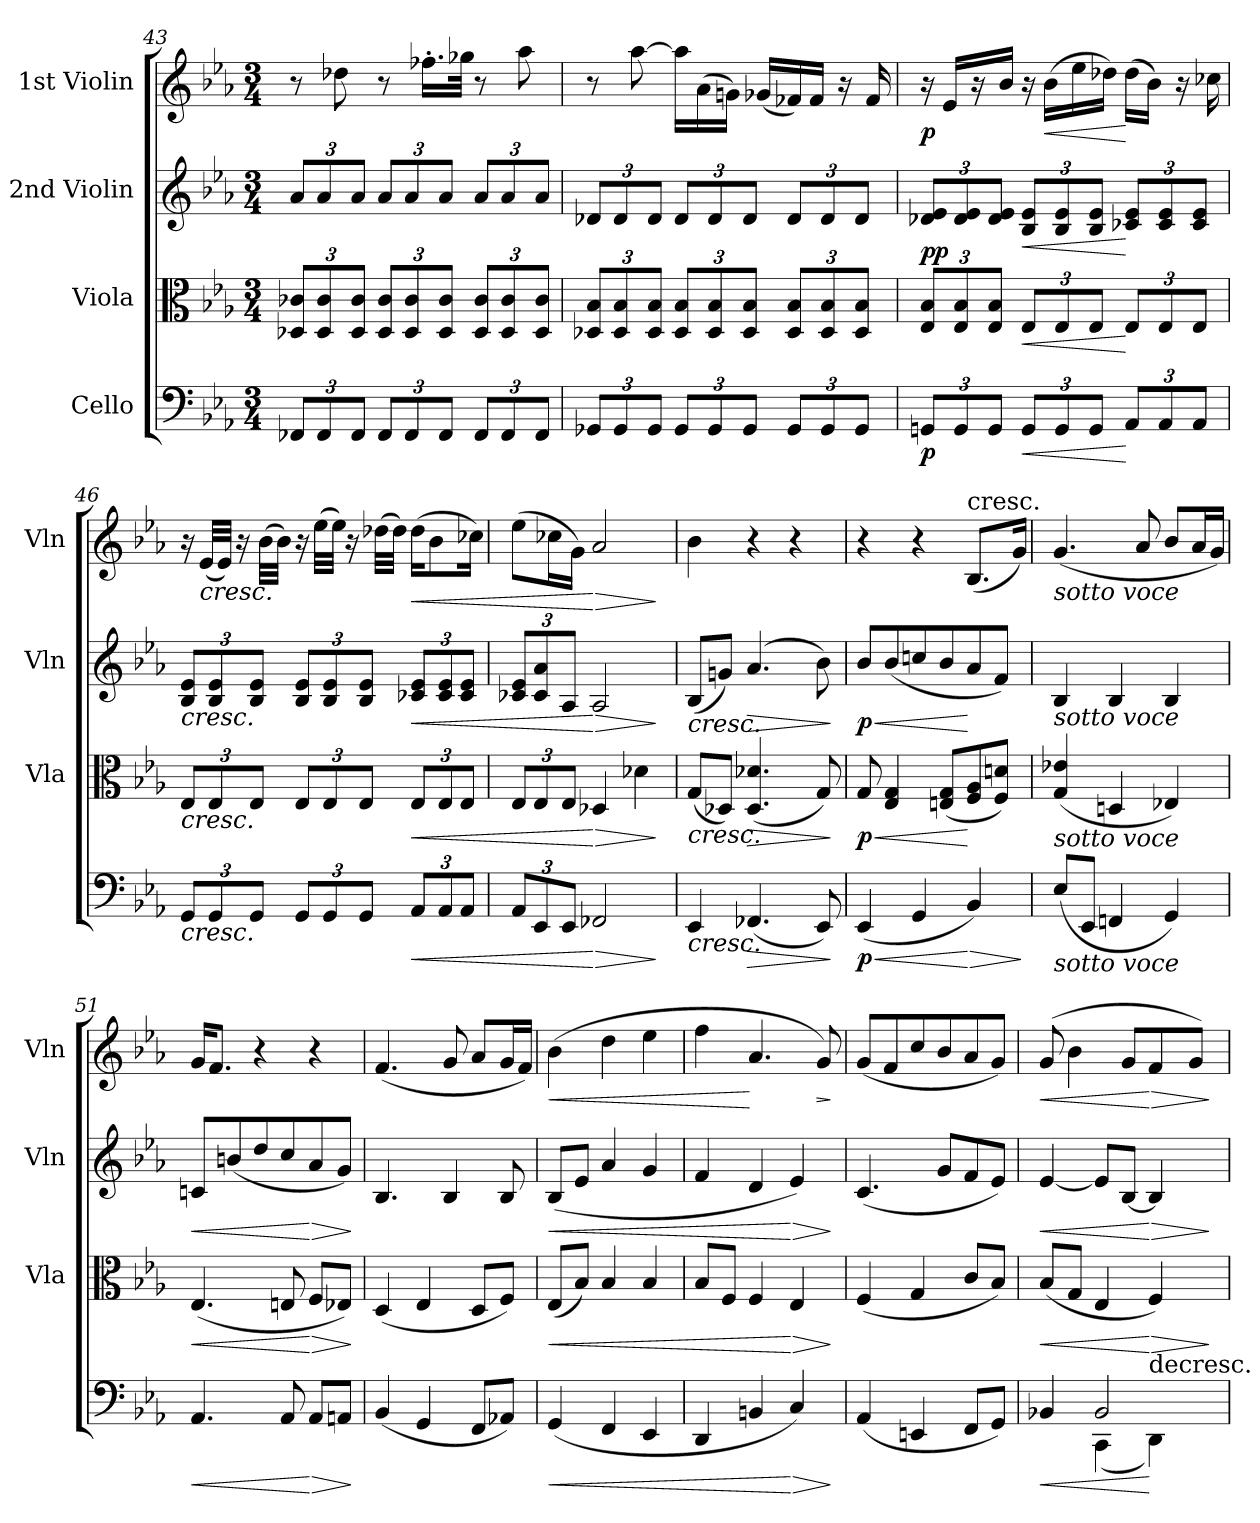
**kern	**dynam	**kern	**dynam	**kern	**dynam	**kern	**dynam
*part4	*part4	*part3	*part3	*part2	*part2	*part1	*part1
*staff4	*staff4	*staff3	*staff3	*staff2	*staff2	*staff1	*staff1
*I"Cello	*	*I"Viola	*	*I"2nd Violin	*	*I"1st Violin	*
*	*	*I'Vla	*	*I'Vln	*	*I'Vln	*
*clefF4	*	*clefC3	*	*clefG2	*	*clefG2	*
*k[b-e-a-]	*	*k[b-e-a-]	*	*k[b-e-a-]	*	*k[b-e-a-]	*
*E-:	*	*E-:	*	*E-:	*	*E-:	*
*M3/4	*	*M3/4	*	*M3/4	*	*M3/4	*
=43	=43	=43	=43	=43	=43	=43	=43
12FF-XL	.	12D-X 12c-XL	.	12a-L	.	8r	.
12FF-	.	12D- 12c-	.	12a-	.	.	.
.	.	.	.	.	.	8dd-X	.
12FF-J	.	12D- 12c-J	.	12a-J	.	.	.
12FF-L	.	12D- 12c-L	.	12a-L	.	8r	.
12FF-	.	12D- 12c-	.	12a-	.	.	.
.	.	.	.	.	.	16.ff-X'LL	.
12FF-J	.	12D- 12c-J	.	12a-J	.	.	.
.	.	.	.	.	.	32gg-XJJk	.
12FF-L	.	12D- 12c-L	.	12a-L	.	8r	.
12FF-	.	12D- 12c-	.	12a-	.	.	.
.	.	.	.	.	.	8aa-	.
12FF-J	.	12D- 12c-J	.	12a-J	.	.	.
=44	=44	=44	=44	=44	=44	=44	=44
12GG-XL	.	12D-X 12B-L	.	12d-XL	.	8r	.
12GG-	.	12D- 12B-	.	12d-	.	.	.
.	.	.	.	.	.	[8aa-	.
12GG-J	.	12D- 12B-J	.	12d-J	.	.	.
12GG-L	.	12D- 12B-L	.	12d-L	.	16aa-LL]	.
.	.	.	.	.	.	(16a-	.
12GG-	.	12D- 12B-	.	12d-	.	.	.
.	.	.	.	.	.	16gnJJ)	.
12GG-J	.	12D- 12B-J	.	12d-J	.	.	.
.	.	.	.	.	.	(16g-XLL	.
12GG-L	.	12D- 12B-L	.	12d-L	.	16f-X)	.
.	.	.	.	.	.	16f-JJ	.
12GG-	.	12D- 12B-	.	12d-	.	.	.
.	.	.	.	.	.	16r	.
12GG-J	.	12D- 12B-J	.	12d-J	.	.	.
.	.	.	.	.	.	16f-	.
=45	=45	=45	=45	=45	=45	=45	=45
!	!	!	!LO:DY:a	!	!	!	!
12GGnL	p	12E- 12B-L	pp	12d-X 12e-L	.	16r	p
.	.	.	.	.	.	16e-LL	.
12GG	.	12E- 12B-	.	12d- 12e-	.	.	.
.	.	.	.	.	.	16r	.
12GGJ	.	12E- 12B-J	.	12d- 12e-J	.	.	.
.	.	.	.	.	.	16b-JJ	.
!	!LO:HP:b	!	!LO:HP:b	!	!LO:HP:b	!	!
12GGL	<	12E-L	<	12B- 12e-L	<	16r	.
!	!	!	!	!	!	!	!LO:HP:b
.	.	.	.	.	.	(16b-LL	<
12GG	.	12E-	.	12B- 12e-	.	.	.
.	.	.	.	.	.	16ee-	.
12GGJ	.	12E-J	.	12B- 12e-J	.	.	.
.	.	.	.	.	.	16dd-XJJ)	.
12AA-L	[	12E-L	[	12c-X 12e-L	[	(16dd-LL	[
.	.	.	.	.	.	16b-JJ)	.
12AA-	.	12E-	.	12c- 12e-	.	.	.
.	.	.	.	.	.	16r	.
12AA-J	.	12E-J	.	12c- 12e-J	.	.	.
.	.	.	.	.	.	16cc-X	.
=46	=46	=46	=46	=46	=46	=46	=46
!	!	!	!	!LO:TX:b:i:t=cresc.	!	!	!
!	!	!LO:TX:b:i:t=cresc.	!	!	!	!	!
!LO:TX:b:i:t=cresc.	!	!	!	!	!	!	!
12GGL	.	12E-L	.	12B- 12e-L	.	16r	.
!	!	!	!	!	!	!LO:TX:b:i:t=cresc.	!
.	.	.	.	.	.	(32e-LLL	.
12GG	.	12E-	.	12B- 12e-	.	.	.
.	.	.	.	.	.	32e-JJJ)	.
.	.	.	.	.	.	16r	.
12GGJ	.	12E-J	.	12B- 12e-J	.	.	.
.	.	.	.	.	.	(32b-LLL	.
.	.	.	.	.	.	32b-JJJ)	.
12GGL	.	12E-L	.	12B- 12e-L	.	16r	.
.	.	.	.	.	.	(32ee-LLL	.
12GG	.	12E-	.	12B- 12e-	.	.	.
.	.	.	.	.	.	32ee-JJJ)	.
.	.	.	.	.	.	16r	.
12GGJ	.	12E-J	.	12B- 12e-J	.	.	.
.	.	.	.	.	.	(32dd-XLLL	.
.	.	.	.	.	.	32dd-JJJ)	.
!	!LO:HP:b	!	!LO:HP:b	!	!LO:HP:b	!	!LO:HP:b
12AA-L	<	12E-L	<	12c-X 12e-L	<	(16dd-KL	<
.	.	.	.	.	.	8b-	.
12AA-	.	12E-	.	12c- 12e-	.	.	.
12AA-J	.	12E-J	.	12c- 12e-J	.	.	.
.	.	.	.	.	.	16cc-XJk)	.
=47	=47	=47	=47	=47	=47	=47	=47
12AA-L	.	12E-L	.	12c-X 12e-L	.	(8ee-L	.
12EE-	.	12E-	.	12c- 12a-	.	.	.
.	.	.	.	.	.	16cc-XL	.
12EE-J	.	12E-J	.	12A-J	.	.	.
.	.	.	.	.	.	16gJJ)	.
!	!LO:HP:n=1:b	!	!LO:HP:n=1:b	!	!LO:HP:n=1:b	!	!LO:HP:n=1:b
2FF-X	[ >	4D-X	[ >	2A-	[ >	2a-	[ >
.	.	4d-X	.	.	.	.	.
.	]	.	]	.	]	.	]
=48	=48	=48	=48	=48	=48	=48	=48
!	!	!	!	!LO:TX:b:i:t=cresc.	!	!	!
!	!	!LO:TX:b:i:t=cresc.	!	!	!	!	!
!LO:TX:b:i:t=cresc.	!	!	!	!	!	!	!
4EE-	.	(8GL	.	(8B-L	.	4b-	.
.	.	8D-XJ)	.	8gnJ)	.	.	.
!	!LO:HP:b	!	!LO:HP:b	!	!LO:HP:b	!	!
(4.FF-X	>	(4.D- 4.d-X	>	(4.a-	>	4r	.
.	.	.	.	.	.	4r	.
8EE-)	.	8G)	.	8b-)	.	.	.
.	]	.	]	.	]	.	.
=49	=49	=49	=49	=49	=49	=49	=49
!	!LO:HP:b	!	!LO:HP:b	!	!LO:HP:b	!	!
(4EE-	< p	8G	< p	8b-L	< p	4r	.
.	.	4E- 4G	.	(8b-	.	.	.
4GG	.	.	.	8ccn	.	4r	.
.	.	(8En 8GL	.	8b-	.	.	.
!	!	!	!	!	!	!LO:TX:t=cresc.	!
!	!LO:HP:n=1:b	!	!	!	!	!	!
4BB-)	[ >	8F 8A-	[	8a-	[	(8.B-L	.
.	.	8F 8dnJ)	.	8fJ)	.	.	.
.	.	.	.	.	.	16gJk)	.
.	]	.	.	.	.	.	.
=50	=50	=50	=50	=50	=50	=50	=50
!	!	!	!	!	!	!LO:TX:b:i:t=sotto voce	!
!	!	!	!	!LO:TX:b:i:t=sotto voce	!	!	!
!	!	!LO:TX:b:i:t=sotto voce	!	!	!	!	!
!LO:TX:b:i:t=sotto voce	!	!	!	!	!	!	!
(8E-L	.	(4G 4e-X	.	4B-	.	(4.g	.
8EE-J	.	.	.	.	.	.	.
4FFn	.	4Dn	.	4B-	.	.	.
.	.	.	.	.	.	8a-	.
4GG)	.	4E-X)	.	4B-	.	8b-L	.
.	.	.	.	.	.	16a-L	.
.	.	.	.	.	.	16gJJ)	.
=51	=51	=51	=51	=51	=51	=51	=51
!	!LO:HP:b	!	!LO:HP:b	!	!LO:HP:b	!	!
4.AA-	<	(4.E-	<	8cnL	<	16gKL	.
.	.	.	.	.	.	8.fJ	.
.	.	.	.	(8bn	.	.	.
.	.	.	.	8dd	.	4r	.
8AA-	.	8En	.	8cc	.	.	.
!	!LO:HP:n=1:b	!	!LO:HP:n=1:b	!	!LO:HP:n=1:b	!	!
8AA-L	[ >	8FL	[ >	8a-	[ >	4r	.
8AAnJ	.	8E-XJ)	.	8gJ)	.	.	.
.	]	.	]	.	]	.	.
=52	=52	=52	=52	=52	=52	=52	=52
(4BB-	.	(4D	.	4.B-	.	(4.f	.
4GG	.	4E-	.	.	.	.	.
.	.	.	.	4B-	.	8g	.
8FFL	.	8DL	.	.	.	8a-L	.
8AA-XJ)	.	8FJ)	.	8B-	.	16gL	.
.	.	.	.	.	.	16fJJ)	.
=53	=53	=53	=53	=53	=53	=53	=53
!	!LO:HP:b	!	!LO:HP:b	!	!LO:HP:b	!	!LO:HP:b
(4GG	<	(8E-L	<	(8B-L	<	(4b-	<
.	.	8B-J)	.	8e-J	.	.	.
4FF	.	4B-	.	4a-	.	4dd	.
4EE-	.	4B-	.	4g	.	4ee-	.
=54	=54	=54	=54	=54	=54	=54	=54
4DD	.	8B-L	.	4f	.	4ff	.
.	.	8FJ	.	.	.	.	.
4BBn	.	4F	.	4d	.	4.a-	[
!	!LO:HP:n=1:b	!	!LO:HP:n=1:b	!	!LO:HP:n=1:b	!	!
4C)	[ >	4E-	[ >	4e-)	[ >	.	.
!	!	!	!	!	!	!	!LO:HP:b
.	.	.	.	.	.	8g)	>
.	]	.	]	.	]	.	]
=55	=55	=55	=55	=55	=55	=55	=55
(4AA-	.	(4F	.	(4.c	.	(8gL	.
.	.	.	.	.	.	8f	.
4EEn	.	4G	.	.	.	8cc	.
.	.	.	.	8gL	.	8b-	.
8FFL	.	8cL	.	8f	.	8a-	.
8GGJ)	.	8B-J)	.	8e-J)	.	8gJ)	.
=56	=56	=56	=56	=56	=56	=56	=56
!	!LO:HP:b	!	!LO:HP:b	!	!LO:HP:b	!	!LO:HP:b
*^	*	*	*	*	*	*	*
4BB-X	4ryy	<	(8B-L	<	[4e-	<	(8g	<
.	.	.	8GJ	.	.	.	4b-	.
2BB-	(4CC	.	4E-	.	8e-L]	.	.	.
.	.	.	.	.	[8B-J	.	8gL	.
!	!LO:TX:t=decresc.	!	!	!	!	!	!	!
!	!	!	!	!LO:HP:n=1:b	!	!LO:HP:n=1:b	!	!LO:HP:n=1:b
.	4DD)	[	4F)	[ >	4B-]	[ >	8f	[ >
.	.	.	.	.	.	.	8gJ)	.
*v	*v	*	*	*	*	*	*	*
.	.	.	]	.	]	.	]
=	=	=	=	=	=	=	=
*-	*-	*-	*-	*-	*-	*-	*-
